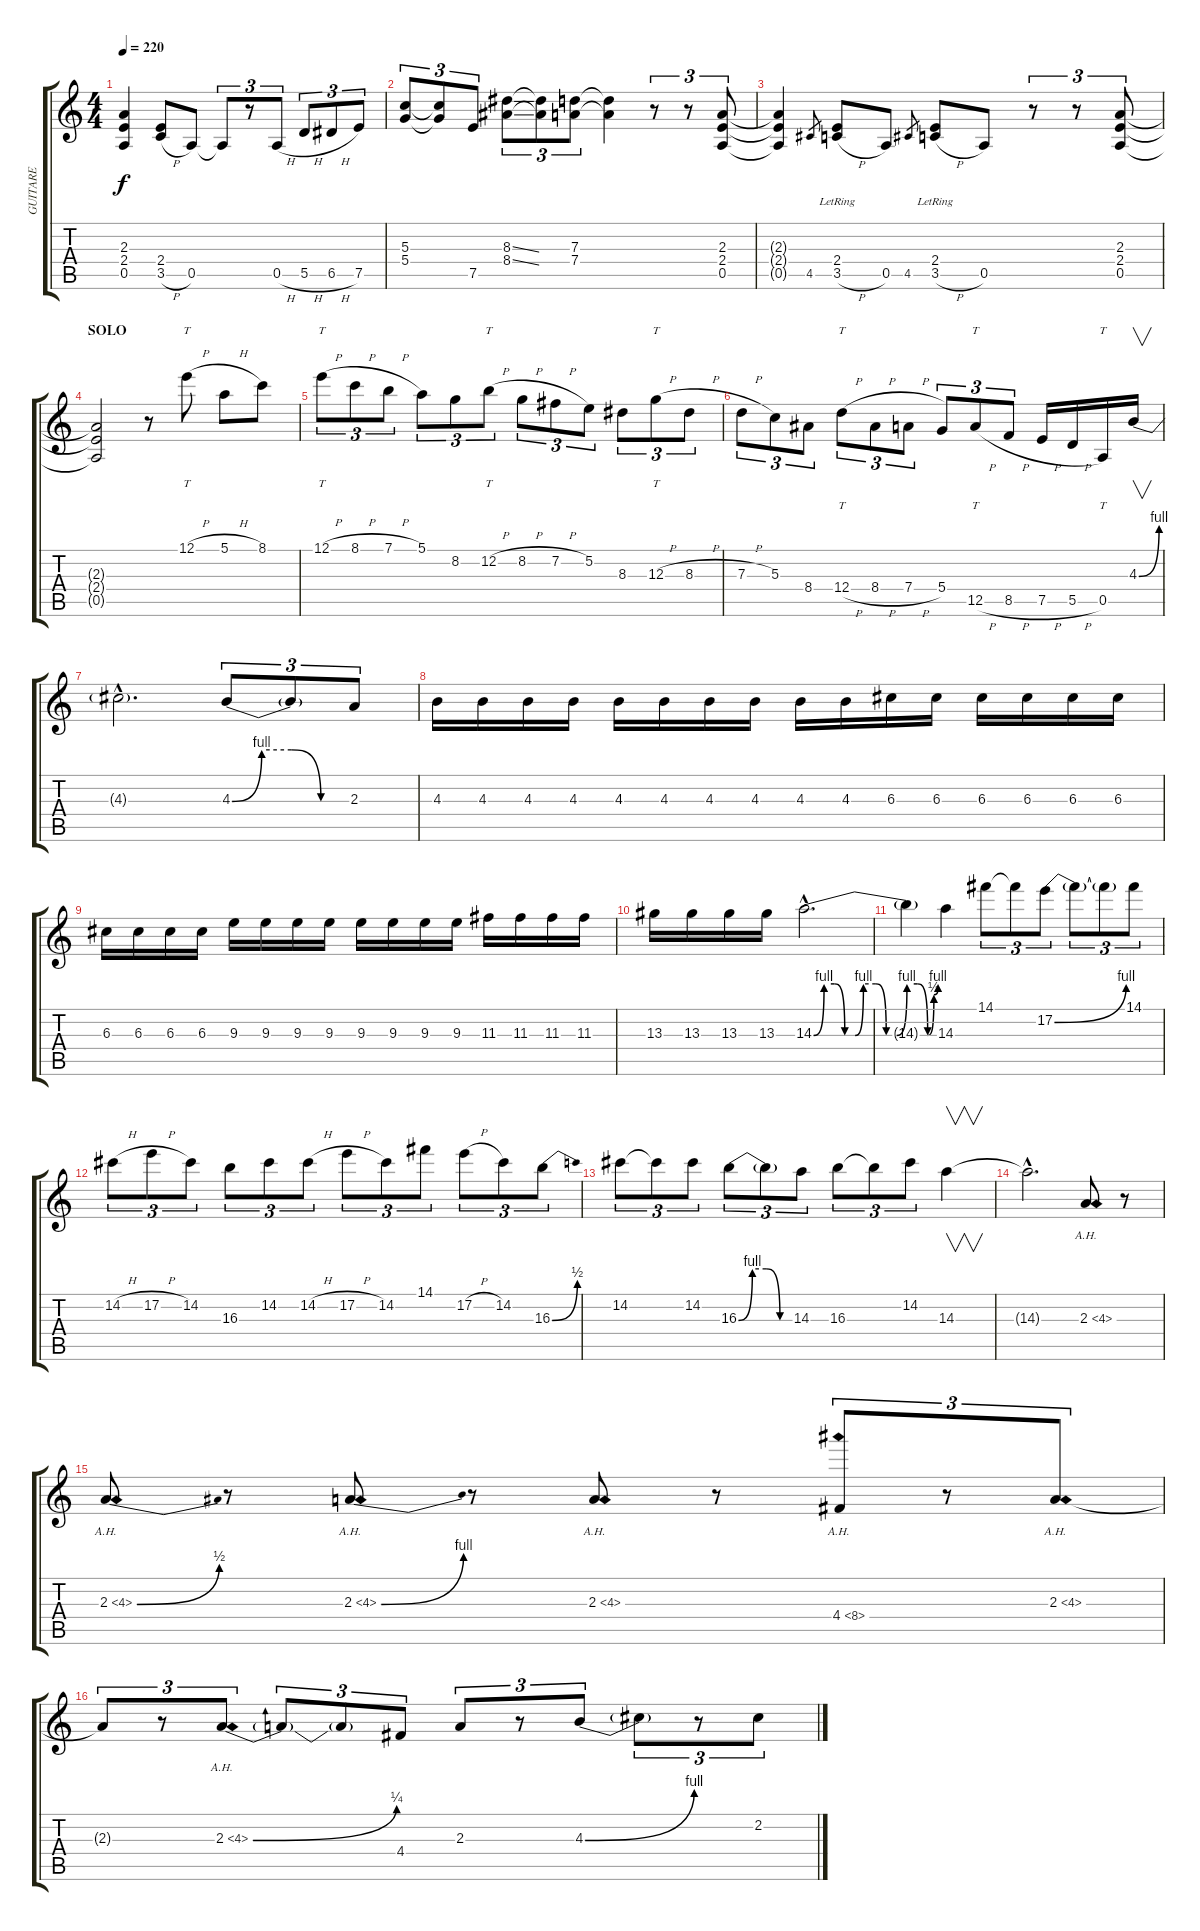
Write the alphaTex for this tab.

\track ("GUITARE" "GUITARE") {instrument distortionguitar}
\staff {score tabs}
\tuning (E4 B3 G3 D3 A2 E2) {hide}
\ts (4 4)
\tempo 220
\clef g2
\ks c
(2.3{t} 2.4{t} 0.5{t}).4{dy f} (2.4 3.5{h}).8 0.5.8 0.5{t}.8{tu (3 2)} r.8{tu (3 2)} 0.5{h}.8{tu (3 2)} 5.5{h}.8{tu (3 2)} 6.5{h}.8{tu (3 2)} 7.5.8{tu (3 2)} |
(5.3 5.4).8{tu (3 2)} (5.3{t} 5.4{t}).8{tu (3 2)} 7.5.8{tu (3 2)} (8.3{ss} 8.4{ss}).8{tu (3 2)} (8.3{t} 8.4{t}).8{tu (3 2)} (7.3 7.4).8{tu (3 2)} (7.3{t} 7.4{t}).4 r.8{tu (3 2)} r.8{tu (3 2)} (2.3 2.4 0.5).8{tu (3 2)} |
(2.3{t} 2.4{t} 0.5{t}).4 4.5.8{gr} (2.4{lr} 3.5{h}).8 0.5.8 4.5.8{gr} (2.4{lr} 3.5{h}).8 0.5.8 r.8{tu (3 2)} r.8{tu (3 2)} (2.3 2.4 0.5).8{tu (3 2)} |
\section ("" "SOLO")
(2.3{t} 2.4{t} 0.5{t}).2 r.8 12.1{h}.8{tt} 5.1{h}.8 8.1.8 |
12.1{h}.8{tt tu (3 2)} 8.1{h}.8{tu (3 2)} 7.1{h}.8{tu (3 2)} 5.1.8{tu (3 2)} 8.2.8{tu (3 2)} 12.2{h}.8{tt tu (3 2)} 8.2{h}.8{tu (3 2)} 7.2{h}.8{tu (3 2)} 5.2.8{tu (3 2)} 8.3.8{tu (3 2)} 12.3{h}.8{tt tu (3 2)} 8.3{h}.8{tu (3 2)} |
7.3{h}.8{tu (3 2)} 5.3.8{tu (3 2)} 8.4.8{tu (3 2)} 12.4{h}.8{tt tu (3 2)} 8.4{h}.8{tu (3 2)} 7.4{h}.8{tu (3 2)} 5.4.8{tu (3 2)} 12.5{h}.8{tt tu (3 2)} 8.5{h}.8{tu (3 2)} 7.5{h}.16 5.5{h}.16 0.5.16{tt} 4.3{be (bend 0 0 60 4)}.16{v} |
4.3{hac t}.2{d} 4.3{be (custom 0 0 15 4 30 4 45 0 60 0)}.8{tu (3 2)} 4.3{t}.8{tu (3 2)} 2.3.8{tu (3 2)} |
4.3.16 4.3.16 4.3.16 4.3.16 4.3.16 4.3.16 4.3.16 4.3.16 4.3.16 4.3.16 6.3.16 6.3.16 6.3.16 6.3.16 6.3.16 6.3.16 |
6.3.16 6.3.16 6.3.16 6.3.16 9.3.16 9.3.16 9.3.16 9.3.16 9.3.16 9.3.16 9.3.16 9.3.16 11.3.16 11.3.16 11.3.16 11.3.16 |
13.3.16 13.3.16 13.3.16 13.3.16 14.3{be (custom 0 0 5 4 10 4 15 0 20 0 24 4 30 4 35 0 40 0 45 4 50 4 55 0 58 2 60 4) hac}.2{d} |
14.3{t}.4 14.3.4 14.1.8{tu (3 2)} 14.1{t}.8{tu (3 2)} 17.2{be (bend 0 0 60 4)}.8{tu (3 2)} 17.2{t}.8{tu (3 2)} 17.2{t}.8{tu (3 2)} 14.1.8{tu (3 2)} |
14.2{h}.8{tu (3 2)} 17.2{h}.8{tu (3 2)} 14.2.8{tu (3 2)} 16.3.8{tu (3 2)} 14.2.8{tu (3 2)} 14.2{h}.8{tu (3 2)} 17.2{h}.8{tu (3 2)} 14.2.8{tu (3 2)} 14.1.8{tu (3 2)} 17.2{h}.8{tu (3 2)} 14.2.8{tu (3 2)} 16.3{be (bend 0 0 60 2)}.8{tu (3 2)} |
14.2.8{tu (3 2)} 14.2{t}.8{tu (3 2)} 14.2.8{tu (3 2)} 16.3{be (custom 0 0 15 4 30 4 45 0 60 0)}.8{tu (3 2)} 16.3{t}.8{tu (3 2)} 14.3.8{tu (3 2)} 16.3.8{tu (3 2)} 16.3{t}.8{tu (3 2)} 14.2.8{tu (3 2)} 14.3.4{v} |
14.3{hac t}.2{d} 2.3{ah 2}.8 r.8 |
2.3{be (bend 0 0 60 2) ah 2}.8 r.8 2.3{be (bend 0 0 60 4) ah 2}.8 r.8 2.3{ah 2}.8 r.8 4.4{ah 4}.8{tu (3 2)} r.8{tu (3 2)} 2.3{ah 2}.8{tu (3 2)} |
2.3{t}.8{tu (3 2)} r.8{tu (3 2)} 2.3{be (bend 0 0 60 1) ah 2}.8{tu (3 2)} 2.3{t}.8{tu (3 2)} 2.3{t}.8{tu (3 2)} 4.4.8{tu (3 2)} 2.3.8{tu (3 2)} r.8{tu (3 2)} 4.3{be (bend 0 0 60 4)}.8{tu (3 2)} 4.3{t}.8{tu (3 2)} r.8{tu (3 2)} 2.2.8{tu (3 2)}
